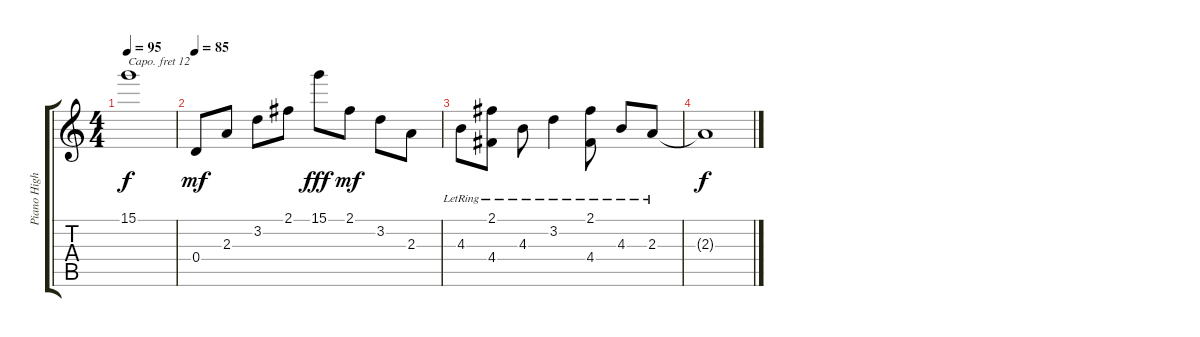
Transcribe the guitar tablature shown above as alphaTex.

\track ("Piano High" "Piano High") {instrument brightacousticpiano}
\staff {score tabs}
\capo 12
\tuning (E4 B3 G3 D3 A2 E2) {hide}
\ts (4 4)
\tempo 95
\clef g2
\ks c
15.1.1{dy f} |
\tempo 85
0.4.8{dy mf} 2.3.8 3.2.8 2.1.8 15.1.8{dy fff} 2.1.8{dy mf} 3.2.8 2.3.8 |
4.3{lr}.8 (2.1{lr} 4.4{lr}).8 4.3{lr}.8 3.2{lr}.4 (2.1{lr} 4.4{lr}).8 4.3{lr}.8 2.3{lr}.8 |
2.3{t}.1{dy f}
